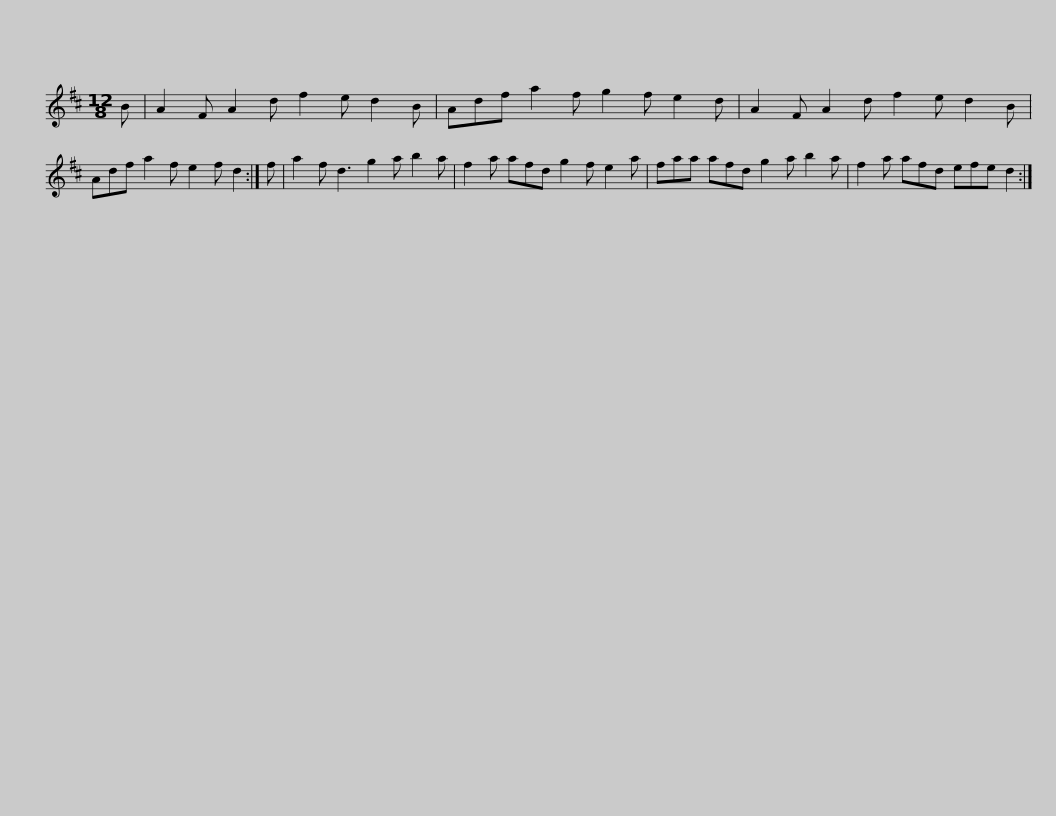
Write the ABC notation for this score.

X:1
L:1/8
M:12/8
I:linebreak $
K:D
V:1 treble
V:1
 B | A2 F A2 d f2 e d2 B | Adf a2 f g2 f e2 d | A2 F A2 d f2 e d2 B | Adf a2 f e2 f d2 :| %5
 f |$ a2 f d3 g2 a b2 a | f2 a afd g2 f e2 a | faa afd g2 a b2 a | f2 a afd efe d2 :| %10
